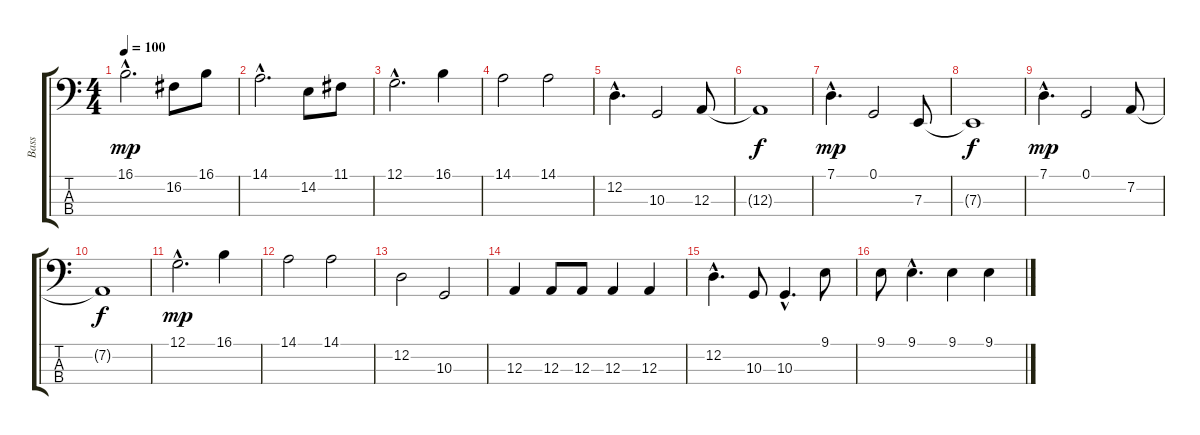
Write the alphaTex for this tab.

\track ("Bass            " "Bass      ") {instrument acousticgrandpiano}
\staff {score tabs}
\tuning (G2 D2 A1 E1) {hide}
\ts (4 4)
\tempo 100
\clef f4
\ks c
16.1{hac}.2{d dy mp} 16.2.8 16.1.8 |
14.1{hac}.2{d} 14.2.8 11.1.8 |
12.1{hac}.2{d} 16.1.4 |
14.1.2 14.1.2 |
12.2{hac}.4{d} 10.3.2 12.3.8 |
12.3{t}.1{dy f} |
7.1{hac}.4{d dy mp} 0.1.2 7.3.8 |
7.3{t}.1{dy f} |
7.1{hac}.4{d dy mp} 0.1.2 7.2.8 |
7.2{t}.1{dy f} |
12.1{hac}.2{d dy mp} 16.1.4 |
14.1.2 14.1.2 |
12.2.2 10.3.2 |
12.3.4 12.3.8 12.3.8 12.3.4 12.3.4 |
12.2{hac}.4{d} 10.3.8 10.3{hac}.4{d} 9.1.8 |
9.1.8 9.1{hac}.4{d} 9.1.4 9.1.4
